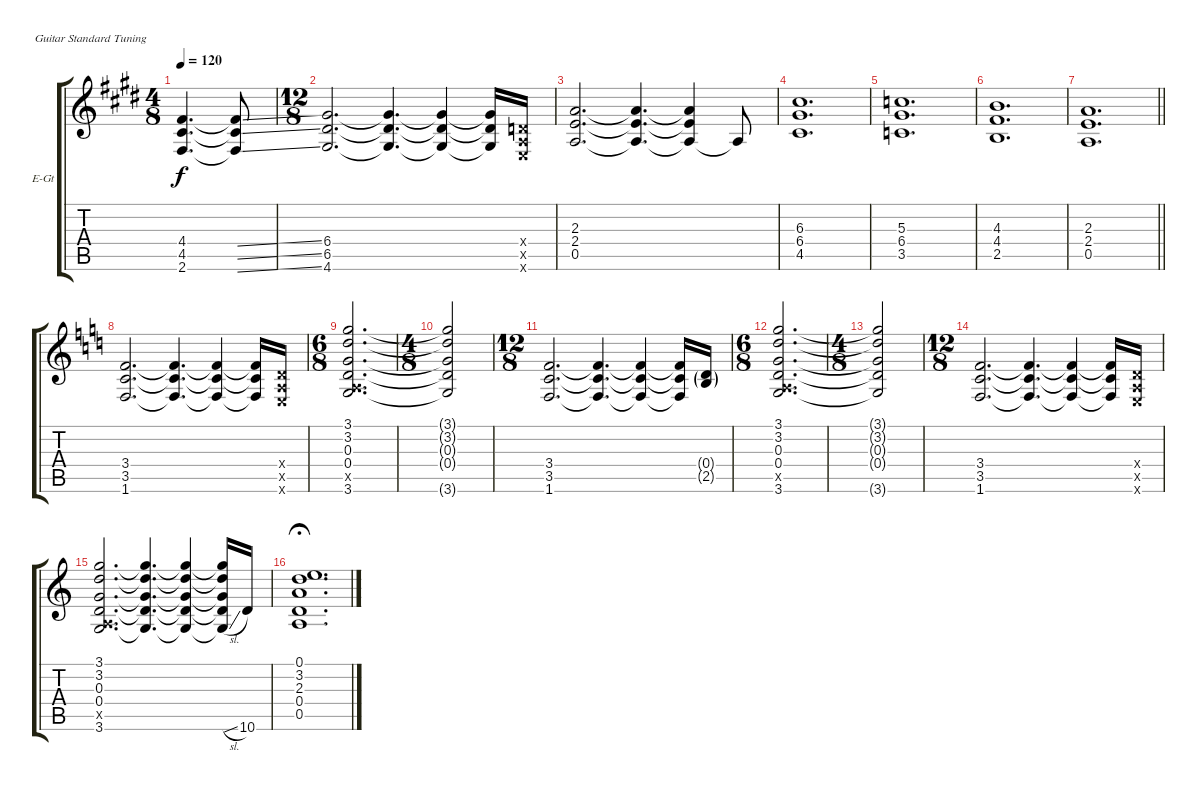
\defaultSystemsLayout 4
\bracketExtendMode groupsimilarinstruments
\firstSystemTrackNameOrientation horizontal
\otherSystemsTrackNameOrientation horizontal
\track ("Rhythm Guitar" "E-Gt") {instrument distortionguitar}
\staff {score tabs}
\tuning (E4 B3 G3 D3 A2 E2)
\ts (4 8)
\tempo 120
\clef g2
\ks e
(2.6{t} 4.5{t} 4.4{t}).4{d dy f} (4.4{ss t} 4.5{ss t} 2.6{ss t}).8 |
\ts (12 8)
(6.4 6.5 4.6).2{d} (4.6{t} 6.5{t} 6.4{t}).4{d} (6.4{t} 6.5{t} 4.6{t}).4 (4.6{t} 6.5{t} 6.4{t}).16 (0.4{x} 0.5{x} 0.6{x}).16 |
(0.5 2.4 2.3).2{d} (2.3{t} 2.4{t} 0.5{t}).4{d} (0.5{t} 2.4{t} 2.3{t}).4 0.5{t}.8 |
(4.5 6.4 6.3).1{d} |
(5.3 6.4 3.5).1{d} |
(2.5 4.4 4.3).1{d} |
\barLineRight lightlight
(0.5 2.4 2.3).1{d} |
\ks aminor
(3.4 3.5 1.6).2{d} (1.6{t} 3.5{t} 3.4{t}).4{d} (3.4{t} 3.5{t} 1.6{t}).4 (1.6{t} 3.5{t} 3.4{t}).16 (0.4{x} 0.5{x} 0.6{x}).16 |
\ts (6 8)
(3.6 0.5{x} 0.4 0.3 3.2 3.1).2{d} |
\ts (4 8)
(3.1{t} 3.2{t} 0.3{t} 0.4{t} 3.6{t}).2 |
\ts (12 8)
(1.6 3.5 3.4).2{d} (3.4{t} 3.5{t} 1.6{t}).4{d} (1.6{t} 3.5{t} 3.4{t}).4 (3.4{t} 3.5{t} 1.6{t}).16 (2.5{g} 0.4{g}).16 |
\ts (6 8)
(3.6 0.5{x} 0.4 0.3 3.2 3.1).2{d} |
\ts (4 8)
(3.1{t} 3.2{t} 0.3{t} 0.4{t} 3.6{t}).2 |
\ts (12 8)
(1.6 3.5 3.4).2{d} (3.4{t} 3.5{t} 1.6{t}).4{d} (1.6{t} 3.5{t} 3.4{t}).4 (3.4{t} 3.5{t} 1.6{t}).16 (0.6{x} 0.5{x} 0.4{x}).16 |
(3.6 0.5{x} 0.4 0.3 3.2 3.1).2{d} (3.1{t} 3.2{t} 0.3{t} 0.4{t} 3.6{t}).4{d} (3.6{t} 0.4{t} 0.3{t} 3.2{t} 3.1{t}).4 (3.1{t} 3.2{t} 0.3{t} 0.4{t} 3.6{sl t}).16 10.6.16 |
(0.5 0.4 2.3 3.2 0.1).1{d fermata (medium 0.52)}
